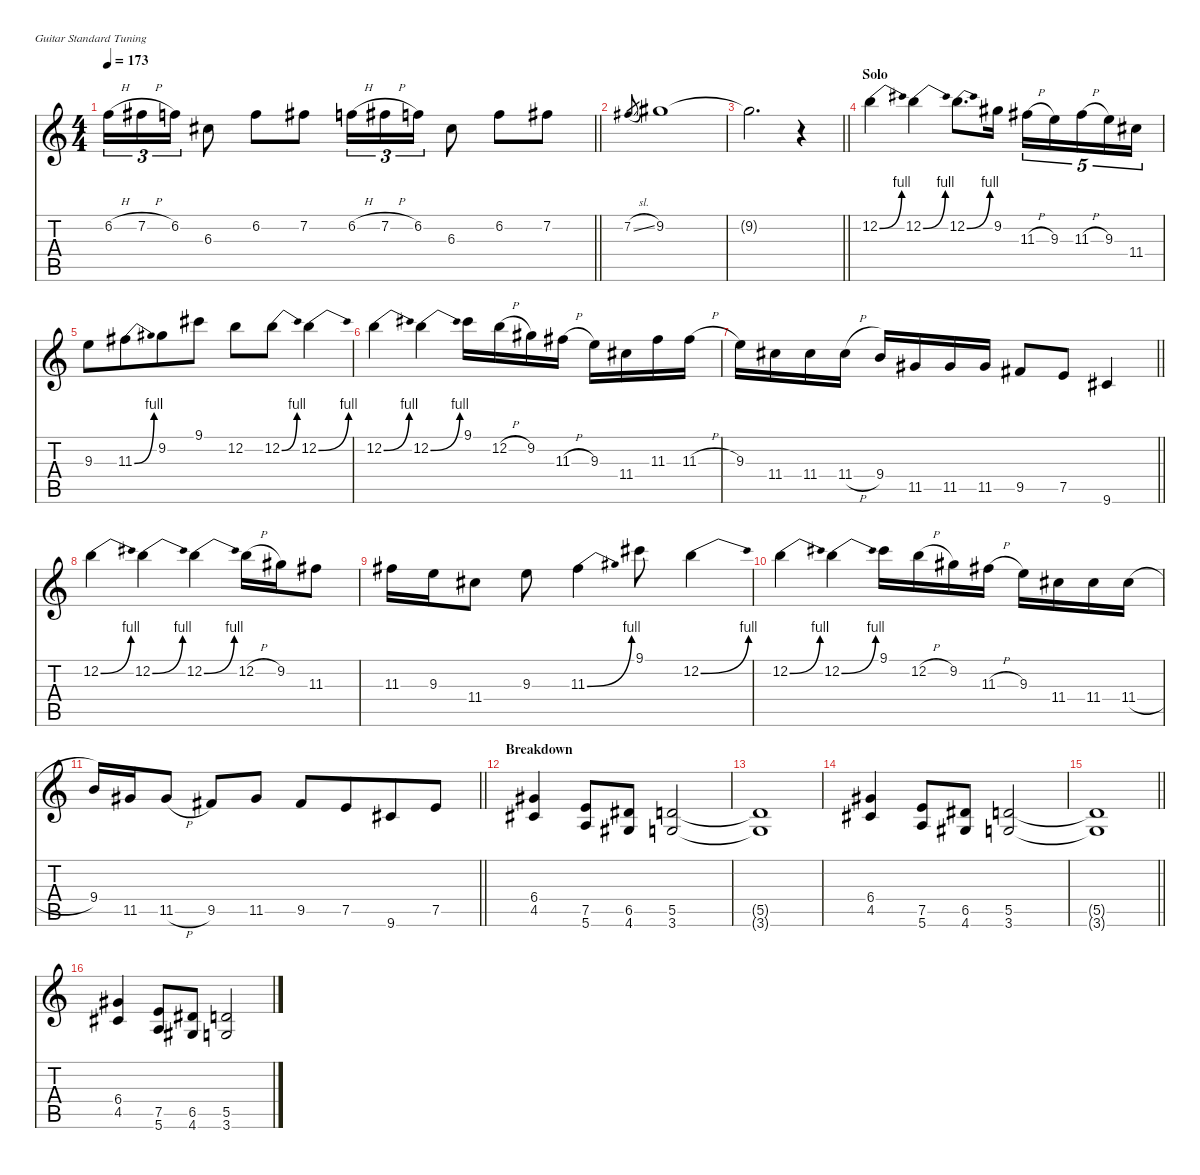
\defaultSystemsLayout 4
\hideDynamics
\bracketExtendMode nobrackets
\singleTrackTrackNamePolicy hidden
\multiTrackTrackNamePolicy hidden
\firstSystemTrackNameMode fullname
\firstSystemTrackNameOrientation horizontal
\otherSystemsTrackNameOrientation horizontal
\track ("Tony Iommi I" "dist.guit.") {instrument distortionguitar}
\staff {score tabs}
\tuning (E4 B3 G3 D3 A2 E2)
\ts (4 4)
\tempo 173
\clef g2
\barLineRight lightlight
\ks c
6.2{h}.16{tu (3 2) dy f beam Down} 7.2{h acc #}.16{tu (3 2) beam Down} 6.2.16{tu (3 2) beam Down} 6.3{acc #}.8{beam Down} 6.2.8{beam Down} 7.2{acc #}.8{beam Down} 6.2{h}.16{tu (3 2) beam Down} 7.2{h acc #}.16{tu (3 2) beam Down} 6.2.16{tu (3 2) beam Down} 6.3{acc #}.8{beam Down} 6.2.8{beam Down} 7.2{acc #}.8{beam Down} |
7.2{sl acc #}.8{gr dy mf beam Up} 9.2{acc #}.1{dy f beam Down} |
\barLineRight lightlight
9.2{t acc #}.2{d beam Down} r.4{beam Down} |
\section ("" "Solo")
12.2{be (bend 0 0 15 4)}.4{beam Down} 12.2{be (bend 0 0 15 4)}.4{beam Down} 12.2{be (bend 0 0 15 4)}.8{d beam Down} 9.2{acc #}.16{beam Down} 11.3{h acc #}.16{tu (5 4) beam Down} 9.3.16{tu (5 4) beam Down} 11.3{h acc #}.16{tu (5 4) beam Down} 9.3.16{tu (5 4) beam Down} 11.4{acc #}.16{tu (5 4) beam Down} |
9.3.8{beam Down} 11.3{be (bend 0 0 15 4) acc #}.8{beam Down beam merge} 9.2{acc #}.8{beam Down} 9.1{acc #}.8{beam Down} 12.2.8{beam Down} 12.2{be (bend 0 0 15 4)}.8{beam Down} 12.2{be (bend 0 0 15 4)}.4{beam Down} |
12.2{be (bend 0 0 15 4)}.4{beam Down} 12.2{be (bend 0 0 15 4)}.4{beam Down} 9.1{acc #}.16{beam Down} 12.2{h}.16{beam Down} 9.2{acc #}.16{beam Down} 11.3{h acc #}.16{beam Down} 9.3.16{beam Down} 11.4{acc #}.16{beam Down} 11.3{acc #}.16{beam Down} 11.3{h acc #}.16{beam Down} |
\barLineRight lightlight
9.3.16{beam Down} 11.4{acc #}.16{beam Down} 11.4{acc #}.16{beam Down} 11.4{h acc #}.16{beam Down} 9.4.16{beam Up} 11.5{acc #}.16{beam Up} 11.5{acc #}.16{beam Up} 11.5{acc #}.16{beam Up} 9.5{acc #}.8{beam Up} 7.5.8{beam Up} 9.6{acc #}.4{beam Up} |
12.2{be (bend 0 0 15 4)}.4{beam Down} 12.2{be (bend 0 0 15 4)}.4{beam Down} 12.2{be (bend 0 0 15 4)}.4{beam Down} 12.2{h}.16{beam Down} 9.2{acc #}.16{beam Down} 11.3{acc #}.8{beam Down} |
11.3{acc #}.16{beam Down} 9.3.16{beam Down} 11.4{acc #}.8{beam Down} 9.3.8{beam Down} 11.3{be (bend 0 0 15 4) acc #}.4{beam Down} 9.1{acc #}.8{beam Down} 12.2{be (bend 0 0 15 4)}.4{beam Down} |
12.2{be (bend 0 0 15 4)}.4{beam Down} 12.2{be (bend 0 0 15 4)}.4{beam Down} 9.1{acc #}.16{beam Down} 12.2{h}.16{beam Down} 9.2{acc #}.16{beam Down} 11.3{h acc #}.16{beam Down} 9.3.16{beam Down} 11.4{acc #}.16{beam Down} 11.4{acc #}.16{beam Down} 11.4{h acc #}.16{beam Down} |
\barLineRight lightlight
9.4.16{beam Up} 11.5{acc #}.16{beam Up} 11.5{h acc #}.8{beam Up} 9.5{acc #}.8{beam Up} 11.5{acc #}.8{beam Up} 9.5{acc #}.8{beam Up} 7.5.8{beam Up beam merge} 9.6{acc #}.8{beam Up} 7.5.8{beam Up} |
\section ("" "Breakdown")
(6.4{acc #} 4.5{acc #}).4{beam Up} (7.5 5.6).8{beam Up} (6.5{acc #} 4.6{acc #}).8{beam Up} (5.5 3.6).2{beam Up} |
(5.5{t} 3.6{t}).1{beam Up} |
(6.4{acc #} 4.5{acc #}).4{beam Up} (7.5 5.6).8{beam Up} (6.5{acc #} 4.6{acc #}).8{beam Up} (5.5 3.6).2{beam Up} |
\barLineRight lightlight
(5.5{t} 3.6{t}).1{beam Up} |
(6.4{acc #} 4.5{acc #}).4{beam Up} (7.5 5.6).8{beam Up} (6.5{acc #} 4.6{acc #}).8{beam Up} (5.5 3.6).2{beam Up}
